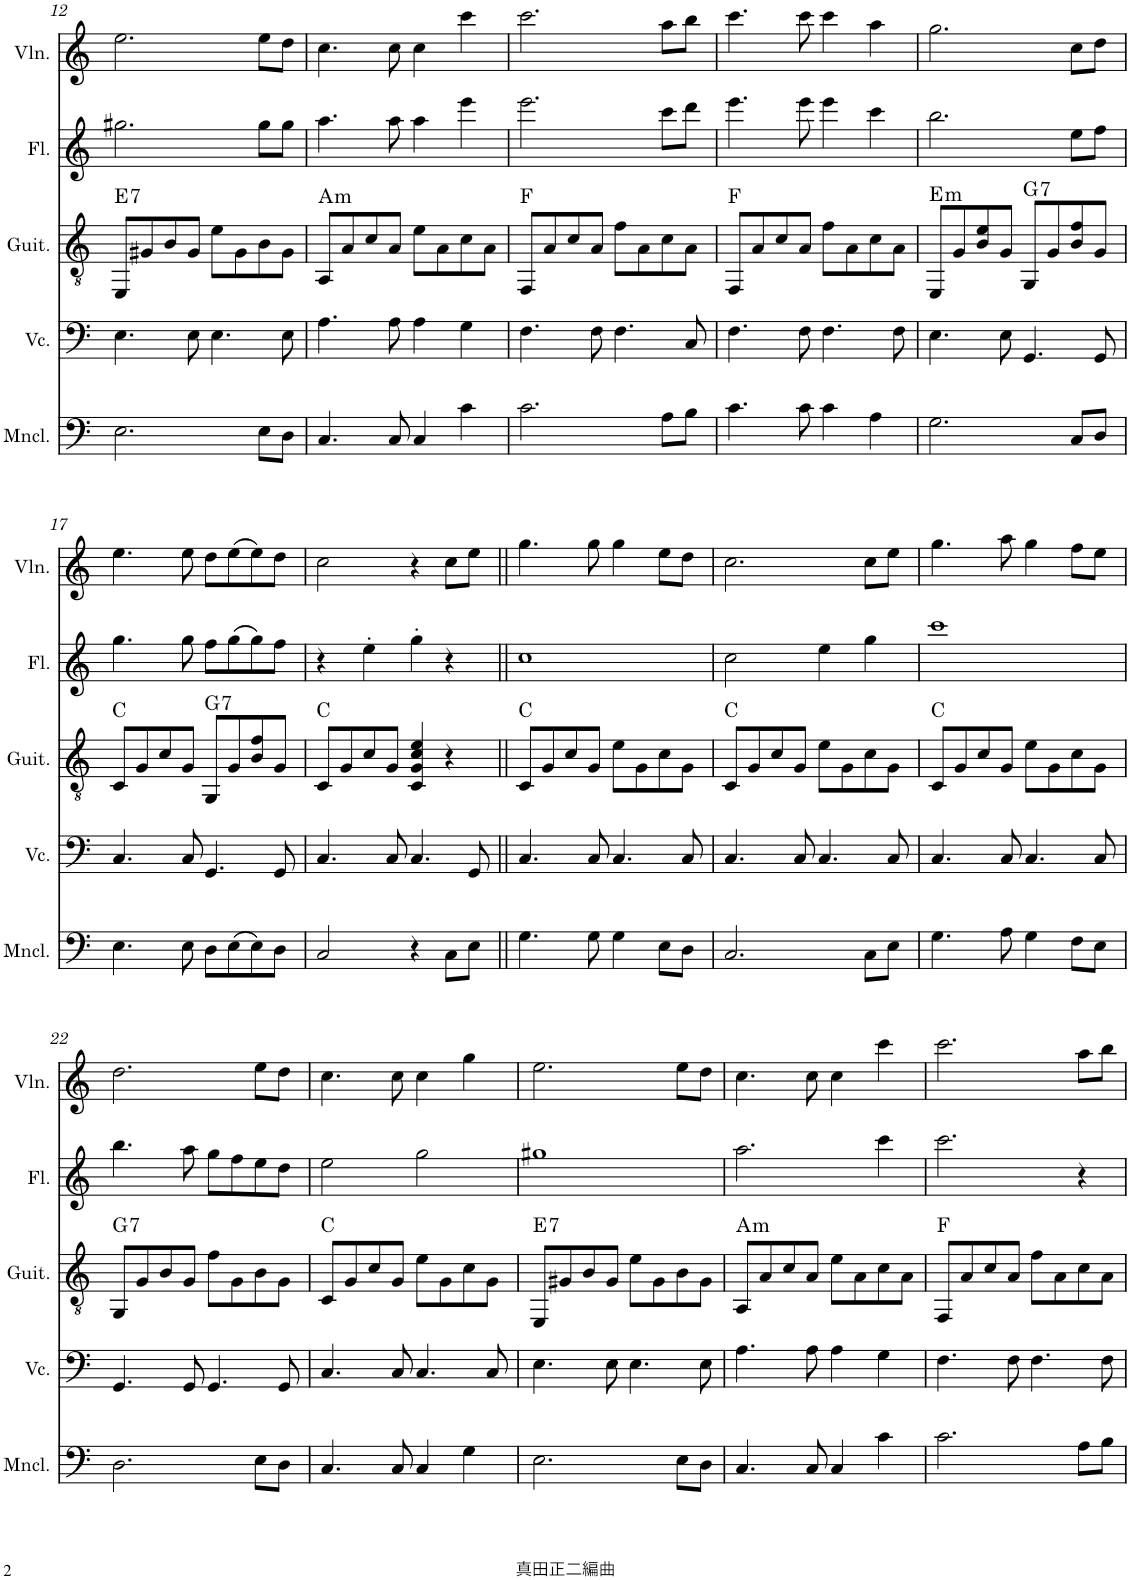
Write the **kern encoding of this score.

**kern	**kern	**kern	**harte	**kern	**kern
*part5	*part4	*part3	*part3	*part2	*part1
*staff5	*staff4	*staff3	*	*staff2	*staff1
*I"マンドチェロ	*I"チェロ	*I"クラシックギター	*	*I"フルート	*I"ヴァイオリン
!!LO:PB:g=z
*clefF4	*clefF4	*clefGv2	*	*clefG2	*clefG2
*k[]	*k[]	*k[]	*	*k[]	*k[]
*M4/4	*M4/4	*M4/4	*	*M4/4	*M4/4
=12	=12	=12	=12	=12	=12
!	!	!	!LO:H:kt=7	!	!
2.E\	4.E\	8EE/L	E:7	2.gg#X\	2.ee\
.	.	8G#X/	.	.	.
.	.	8B/	.	.	.
.	8E\	8G#/J	.	.	.
.	4.E\	8e\L	.	.	.
.	.	8G#\	.	.	.
8E\L	.	8B\	.	8gg#\L	8ee\L
8D\J	8E\	8G#\J	.	8gg#\J	8dd\J
=13	=13	=13	=13	=13	=13
!	!	!	!LO:H:kt=m	!	!
4.C/	4.A\	8AA/L	A:min	4.aa\	4.cc\
.	.	8A/	.	.	.
.	.	8c/	.	.	.
8C/	8A\	8A/J	.	8aa\	8cc\
4C/	4A\	8e\L	.	4aa\	4cc\
.	.	8A\	.	.	.
4c\	4G\	8c\	.	4eee\	4ccc\
.	.	8A\J	.	.	.
=14	=14	=14	=14	=14	=14
2.c\	4.F\	8FF/L	F:maj	2.eee\	2.ccc\
.	.	8A/	.	.	.
.	.	8c/	.	.	.
.	8F\	8A/J	.	.	.
.	4.F\	8f\L	.	.	.
.	.	8A\	.	.	.
8A\L	.	8c\	.	8ccc\L	8aa\L
8B\J	8C/	8A\J	.	8ddd\J	8bb\J
=15	=15	=15	=15	=15	=15
4.c\	4.F\	8FF/L	F:maj	4.eee\	4.ccc\
.	.	8A/	.	.	.
.	.	8c/	.	.	.
8c\	8F\	8A/J	.	8eee\	8ccc\
4c\	4.F\	8f\L	.	4eee\	4ccc\
.	.	8A\	.	.	.
4A\	.	8c\	.	4ccc\	4aa\
.	8F\	8A\J	.	.	.
=16	=16	=16	=16	=16	=16
!	!	!	!LO:H:kt=m	!	!
2.G\	4.E\	8EE/L	E:min	2.bb\	2.gg\
.	.	8G/	.	.	.
.	.	8B/ 8e/	.	.	.
.	8E\	8G/J	.	.	.
!	!	!	!LO:H:kt=7	!	!
.	4.GG/	8GG/L	G:7	.	.
.	.	8G/	.	.	.
8C/L	.	8B/ 8f/	.	8ee\L	8cc\L
8D/J	8GG/	8G/J	.	8ff\J	8dd\J
!!LO:LB:g=z
=17	=17	=17	=17	=17	=17
4.E\	4.C/	8C/L	C:maj	4.gg\	4.ee\
.	.	8G/	.	.	.
.	.	8c/	.	.	.
8E\	8C/	8G/J	.	8gg\	8ee\
!	!	!	!LO:H:kt=7	!	!
8D\L	4.GG/	8GG/L	G:7	8ff\L	8dd\L
(8E\	.	8G/	.	(8gg\	(8ee\
8E\)	.	8B/ 8f/	.	8gg\)	8ee\)
8D\J	8GG/	8G/J	.	8ff\J	8dd\J
=18	=18	=18	=18	=18	=18
2C/	4.C/	8C/L	C:maj	4r	2cc\
.	.	8G/	.	.	.
.	.	8c/	.	4ee'\	.
.	8C/	8G/J	.	.	.
4r	4.C/	4C/ 4G/ 4c/ 4e/	.	4gg'\	4r
8C\L	.	4r	.	4r	8cc\L
8E\J	8GG/	.	.	.	8ee\J
=19||	=19||	=19||	=19||	=19||	=19||
4.G\	4.C/	8C/L	C:maj	1cc	4.gg\
.	.	8G/	.	.	.
.	.	8c/	.	.	.
8G\	8C/	8G/J	.	.	8gg\
4G\	4.C/	8e\L	.	.	4gg\
.	.	8G\	.	.	.
8E\L	.	8c\	.	.	8ee\L
8D\J	8C/	8G\J	.	.	8dd\J
=20	=20	=20	=20	=20	=20
2.C/	4.C/	8C/L	C:maj	2cc\	2.cc\
.	.	8G/	.	.	.
.	.	8c/	.	.	.
.	8C/	8G/J	.	.	.
.	4.C/	8e\L	.	4ee\	.
.	.	8G\	.	.	.
8C\L	.	8c\	.	4gg\	8cc\L
8E\J	8C/	8G\J	.	.	8ee\J
=21	=21	=21	=21	=21	=21
4.G\	4.C/	8C/L	C:maj	1ccc	4.gg\
.	.	8G/	.	.	.
.	.	8c/	.	.	.
8A\	8C/	8G/J	.	.	8aa\
4G\	4.C/	8e\L	.	.	4gg\
.	.	8G\	.	.	.
8F\L	.	8c\	.	.	8ff\L
8E\J	8C/	8G\J	.	.	8ee\J
!!LO:LB:g=z
=22	=22	=22	=22	=22	=22
!	!	!	!LO:H:kt=7	!	!
2.D\	4.GG/	8GG/L	G:7	4.bb\	2.dd\
.	.	8G/	.	.	.
.	.	8B/	.	.	.
.	8GG/	8G/J	.	8aa\	.
.	4.GG/	8f\L	.	8gg\L	.
.	.	8G\	.	8ff\	.
8E\L	.	8B\	.	8ee\	8ee\L
8D\J	8GG/	8G\J	.	8dd\J	8dd\J
=23	=23	=23	=23	=23	=23
4.C/	4.C/	8C/L	C:maj	2ee\	4.cc\
.	.	8G/	.	.	.
.	.	8c/	.	.	.
8C/	8C/	8G/J	.	.	8cc\
4C/	4.C/	8e\L	.	2gg\	4cc\
.	.	8G\	.	.	.
4G\	.	8c\	.	.	4gg\
.	8C/	8G\J	.	.	.
=24	=24	=24	=24	=24	=24
!	!	!	!LO:H:kt=7	!	!
2.E\	4.E\	8EE/L	E:7	1gg#X	2.ee\
.	.	8G#X/	.	.	.
.	.	8B/	.	.	.
.	8E\	8G#/J	.	.	.
.	4.E\	8e\L	.	.	.
.	.	8G#\	.	.	.
8E\L	.	8B\	.	.	8ee\L
8D\J	8E\	8G#\J	.	.	8dd\J
=25	=25	=25	=25	=25	=25
!	!	!	!LO:H:kt=m	!	!
4.C/	4.A\	8AA/L	A:min	2.aa\	4.cc\
.	.	8A/	.	.	.
.	.	8c/	.	.	.
8C/	8A\	8A/J	.	.	8cc\
4C/	4A\	8e\L	.	.	4cc\
.	.	8A\	.	.	.
4c\	4G\	8c\	.	4ccc\	4ccc\
.	.	8A\J	.	.	.
=26	=26	=26	=26	=26	=26
2.c\	4.F\	8FF/L	F:maj	2.ccc\	2.ccc\
.	.	8A/	.	.	.
.	.	8c/	.	.	.
.	8F\	8A/J	.	.	.
.	4.F\	8f\L	.	.	.
.	.	8A\	.	.	.
8A\L	.	8c\	.	4r	8aa\L
8B\J	8F\	8A\J	.	.	8bb\J
=	=	=	=	=	=
*-	*-	*-	*-	*-	*-
